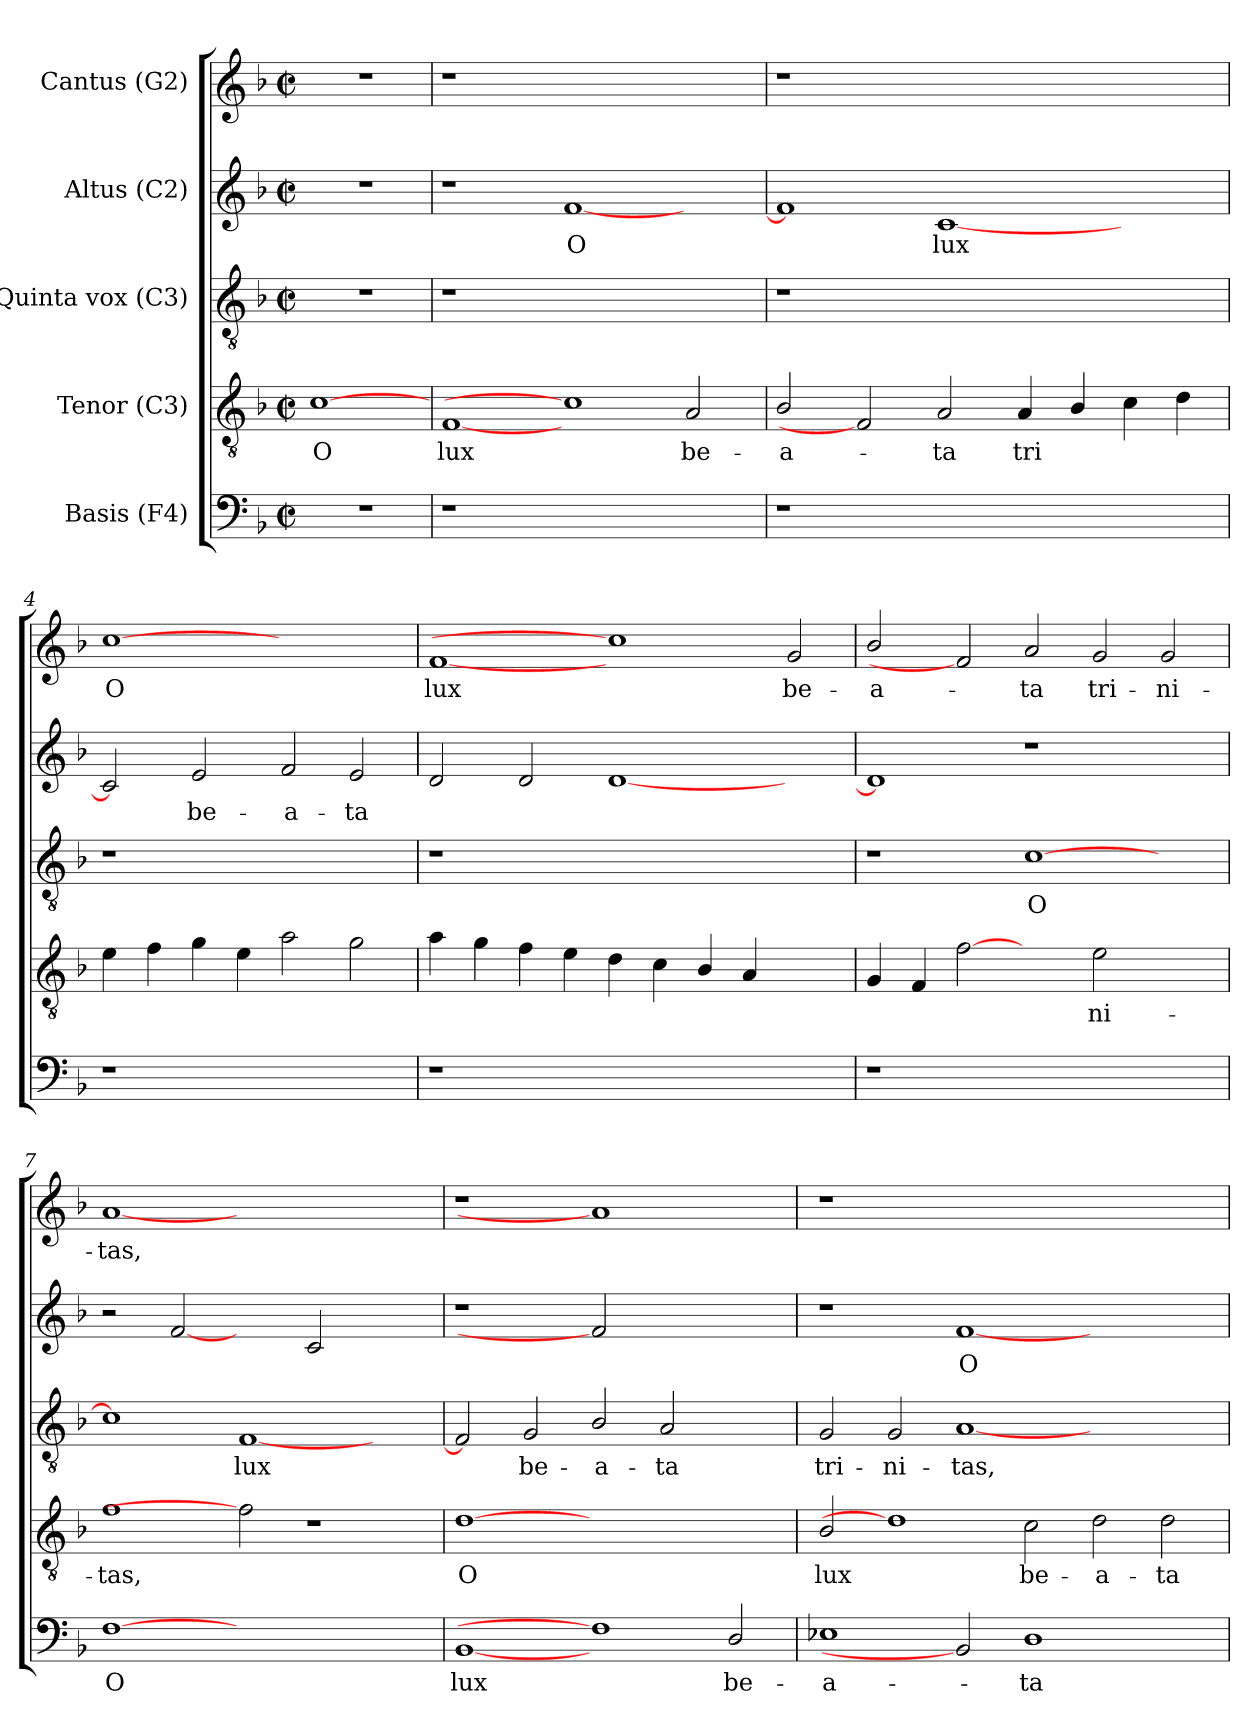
**kern	**text	**kern	**text	**kern	**text	**kern	**text	**kern	**text
*part5	*part5	*part4	*part4	*part3	*part3	*part2	*part2	*part1	*part1
*staff5	*staff5	*staff4	*staff4	*staff3	*staff3	*staff2	*staff2	*staff1	*staff1
*I"Basis (F4)	*	*I"Tenor (C3)	*	*I"Quinta vox (C3)	*	*I"Altus (C2)	*	*I"Cantus (G2)	*
!!LO:PB:g=z
*stria5	*	*stria5	*	*stria5	*	*stria5	*	*stria5	*
*clefF4	*	*clefGv2	*	*clefGv2	*	*clefG2	*	*clefG2	*
*k[b-]	*	*k[b-]	*	*k[b-]	*	*k[b-]	*	*k[b-]	*
*F:	*	*F:	*	*F:	*	*F:	*	*F:	*
*M2/2	*	*M2/2	*	*M2/2	*	*M2/2	*	*M2/2	*
*met(c|)	*	*met(c|)	*	*met(c|)	*	*met(c|)	*	*met(c|)	*
=1	=1	=1	=1	=1	=1	=1	=1	=1	=1
!	!	!	!LO:LY:b:rj	!	!	!	!	!	!
1r	.	[1c	O	1r	.	1r	.	1r	.
=2	=2	=2	=2	=2	=2	=2	=2	=2	=2
!	!	!	!LO:LY:b:rj	!	!	!	!	!	!
1r	.	[1F	lux	1r	.	1r	.	1r	.
!	!	!	!	!	!	!	!LO:LY:b:cj	!	!
1.ryy	.	1c]	.	1.ryy	.	[<1f	O	1.ryy	.
!	!	!	!LO:LY:b:rj	!	!	!	!	!	!
.	.	2A/	be-	.	.	2ryy	.	.	.
=3	=3	=3	=3	=3	=3	=3	=3	=3	=3
!	!	!	!LO:LY:b:rj	!	!	!	!LO:LY:b:cj	!	!
1r	.	2B-/	-a-	1r	.	1f]	.	1r	.
.	.	2F]	.	.	.	.	.	.	.
!	!	!	!LO:LY:b:rj	!	!	!	!LO:LY:b:cj	!	!
1.ryy	.	2A/	-ta	1.ryy	.	[<1c	lux	1.ryy	.
!	!	!	!LO:LY:b:rj	!	!	!	!	!	!
.	.	4A/	tri-	.	.	.	.	.	.
!	!	!	!LO:LY:b:rj	!	!	!	!	!	!
.	.	4B-/	--	.	.	.	.	.	.
!	!	!	!LO:LY:b:rj	!	!	!	!	!	!
.	.	4c\	--	.	.	2ryy	.	.	.
!	!	!	!LO:LY:b:rj	!	!	!	!	!	!
.	.	4d\	--	.	.	.	.	.	.
=4	=4	=4	=4	=4	=4	=4	=4	=4	=4
!	!	!	!LO:LY:b:rj	!	!	!	!LO:LY:b:cj	!	!LO:LY:b:rj
1r	.	4e\	--	1r	.	2c/]	.	[1cc	O
!	!	!	!LO:LY:b:rj	!	!	!	!	!	!
.	.	4f\	--	.	.	.	.	.	.
!	!	!	!LO:LY:b:rj	!	!	!	!LO:LY:b:cj	!	!
.	.	4g\	--	.	.	2e/	be-	.	.
!	!	!	!LO:LY:b:rj	!	!	!	!	!	!
.	.	4e\	--	.	.	.	.	.	.
!	!	!	!LO:LY:b:rj	!	!	!	!LO:LY:b:cj	!	!
1ryy	.	2a\	--	1ryy	.	2f/	-a-	1ryy	.
!	!	!	!LO:LY:b:rj	!	!	!	!LO:LY:b:cj	!	!
.	.	2g\	--	.	.	2e/	-ta	.	.
!!LO:LB:g=z
=5	=5	=5	=5	=5	=5	=5	=5	=5	=5
!	!	!	!LO:LY:b:rj	!	!	!	!LO:LY:b:cj	!	!LO:LY:b:rj
1r	.	4a\	--	1r	.	2d/	.	[1f	lux
!	!	!	!LO:LY:b:rj	!	!	!	!	!	!
.	.	4g\	--	.	.	.	.	.	.
!	!	!	!LO:LY:b:rj	!	!	!	!LO:LY:b:cj	!	!
.	.	4f\	--	.	.	2d/	.	.	.
!	!	!	!LO:LY:b:rj	!	!	!	!	!	!
.	.	4e\	--	.	.	.	.	.	.
!	!	!	!LO:LY:b:rj	!	!	!	!LO:LY:b:cj	!	!
1.ryy	.	4d\	--	1.ryy	.	[<1d	.	1cc]	.
!	!	!	!LO:LY:b:rj	!	!	!	!	!	!
.	.	4c\	--	.	.	.	.	.	.
!	!	!	!LO:LY:b:rj	!	!	!	!	!	!
.	.	4B-/	--	.	.	.	.	.	.
!	!	!	!LO:LY:b:rj	!	!	!	!	!	!
.	.	4A/	--	.	.	.	.	.	.
!	!	!	!	!	!	!	!	!	!LO:LY:b:rj
.	.	2ryy	.	.	.	2ryy	.	2g/	be-
=6	=6	=6	=6	=6	=6	=6	=6	=6	=6
!	!	!	!LO:LY:b:rj	!	!	!	!LO:LY:b:cj	!	!LO:LY:b:rj
1r	.	4G/	--	1r	.	1d]	.	2b-/	-a-
!	!	!	!LO:LY:b:rj	!	!	!	!	!	!
.	.	4F/	--	.	.	.	.	.	.
!	!	!	!LO:LY:b:rj	!	!	!	!	!	!
.	.	[2f	--	.	.	.	.	2f]	.
!	!	!	!	!	!LO:LY:b:cj	!	!	!	!LO:LY:b:rj
1.ryy	.	2ryy	.	[<1c	O	1r	.	2a/	-ta
!	!	!	!LO:LY:b:rj	!	!	!	!	!	!LO:LY:b:rj
.	.	2e\	-ni-	.	.	.	.	2g/	tri-
!	!	!	!	!	!	!	!	!	!LO:LY:b:rj
.	.	2ryy	.	2ryy	.	2ryy	.	2g/	-ni-
=7	=7	=7	=7	=7	=7	=7	=7	=7	=7
!	!LO:LY:b:rj	!	!LO:LY:b:rj	!	!LO:LY:b:cj	!	!	!	!LO:LY:b:rj
[1F	O	1f	-tas,	1c]	.	2r	.	[1a	-tas,
!	!	!	!	!	!	!	!LO:LY:b:cj	!	!
.	.	.	.	.	.	[2f	.	.	.
!	!	!	!	!	!LO:LY:b:cj	!	!	!	!
1.ryy	.	2f]	.	[>1F	lux	2ryy	.	1.ryy	.
!	!	!	!	!	!	!	!LO:LY:b:cj	!	!
.	.	1r	.	.	.	2c/	.	.	.
.	.	.	.	2ryy	.	2ryy	.	.	.
=8	=8	=8	=8	=8	=8	=8	=8	=8	=8
!	!LO:LY:b:rj	!	!LO:LY:b:rj	!	!LO:LY:b:cj	!	!	!	!
[1BB-	lux	[1d	O	2F/]	.	1r	.	1r	.
!	!	!	!	!	!LO:LY:b:cj	!	!	!	!
.	.	.	.	2G/	be-	.	.	.	.
!	!	!	!	!	!LO:LY:b:cj	!	!	!	!
1F]	.	1.ryy	.	2B-/	-a-	2f]	.	1a]	.
!	!	!	!	!	!LO:LY:b:cj	!	!	!	!
.	.	.	.	2A/	-ta	1ryy	.	.	.
!	!LO:LY:b:rj	!	!	!	!	!	!	!	!
2D/	be-	.	.	2ryy	.	.	.	2ryy	.
=9	=9	=9	=9	=9	=9	=9	=9	=9	=9
!	!LO:LY:b:rj	!	!LO:LY:b:rj	!	!LO:LY:b:cj	!	!	!	!
1E-X	-a-	2B-/	lux	2G/	tri-	1r	.	1r	.
!	!	!	!	!	!LO:LY:b:cj	!	!	!	!
.	.	1d]	.	2G/	-ni-	.	.	.	.
!	!	!	!	!	!LO:LY:b:cj	!	!LO:LY:b:cj	!	!
2BB-]	.	.	.	[<1A	-tas,	[<1f	O	0ryy	.
!	!LO:LY:b:rj	!	!LO:LY:b:rj	!	!	!	!	!	!
1D	-ta	2c\	be-	.	.	.	.	.	.
!	!	!	!LO:LY:b:rj	!	!	!	!	!	!
.	.	2d\	-a-	1ryy	.	1ryy	.	.	.
!	!	!	!LO:LY:b:rj	!	!	!	!	!	!
2ryy	.	2d\	-ta	.	.	.	.	.	.
=	=	=	=	=	=	=	=	=	=
*-	*-	*-	*-	*-	*-	*-	*-	*-	*-
